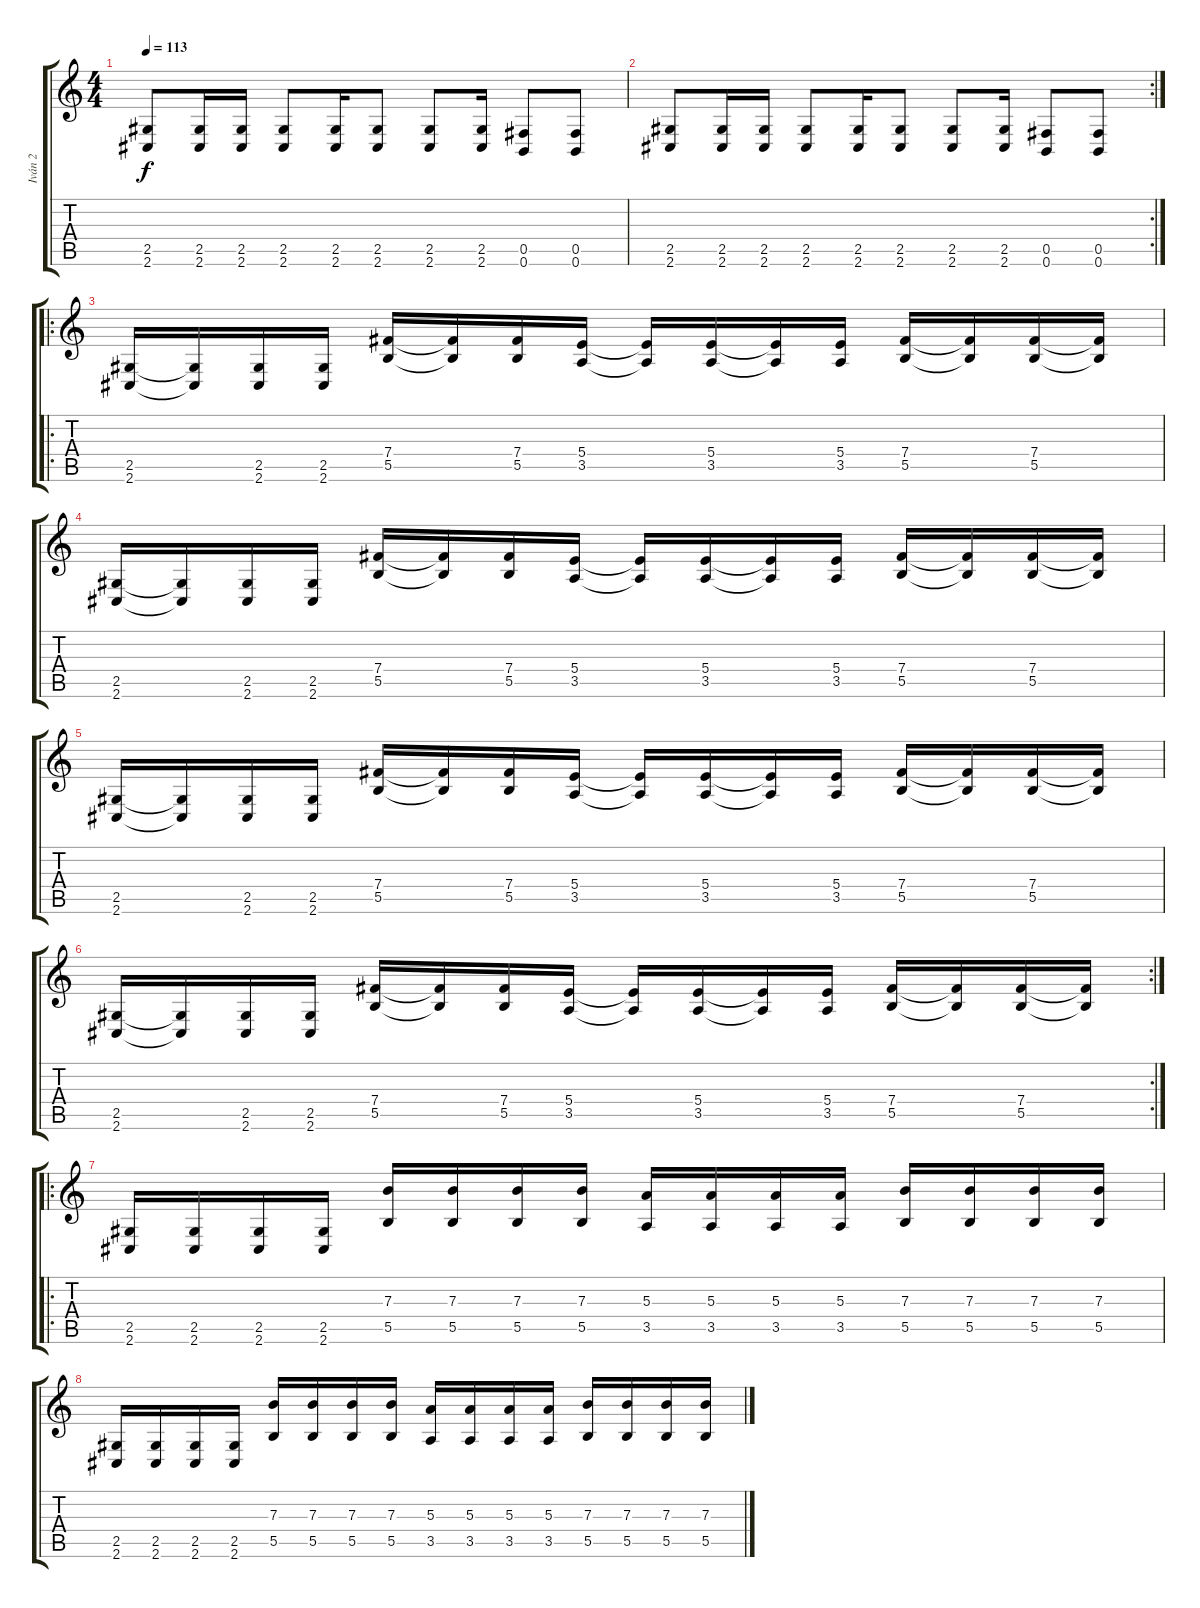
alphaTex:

\track ("Iván 2" "Iván 2") {instrument overdrivenguitar}
\staff {score tabs}
\tuning (Db4 Ab3 E3 B2 Gb2 B1) {hide}
\ts (4 4)
\tempo 113
\clef g2
\ks c
(2.5 2.6).8{dy f} (2.5 2.6).16 (2.5 2.6).16 (2.5 2.6).8 (2.5 2.6).16 (2.5 2.6).8 (2.5 2.6).8 (2.5 2.6).16 (0.5 0.6).8 (0.5 0.6).8 |
\rc 2
(2.5 2.6).8 (2.5 2.6).16 (2.5 2.6).16 (2.5 2.6).8 (2.5 2.6).16 (2.5 2.6).8 (2.5 2.6).8 (2.5 2.6).16 (0.5 0.6).8 (0.5 0.6).8 |
\ro
(2.5 2.6).16 (2.5{t} 2.6{t}).16 (2.5 2.6).16 (2.5 2.6).16 (7.4 5.5).16 (7.4{t} 5.5{t}).16 (7.4 5.5).16 (5.4 3.5).16 (5.4{t} 3.5{t}).16 (5.4 3.5).16 (5.4{t} 3.5{t}).16 (5.4 3.5).16 (7.4 5.5).16 (7.4{t} 5.5{t}).16 (7.4 5.5).16 (7.4{t} 5.5{t}).16 |
(2.5 2.6).16 (2.5{t} 2.6{t}).16 (2.5 2.6).16 (2.5 2.6).16 (7.4 5.5).16 (7.4{t} 5.5{t}).16 (7.4 5.5).16 (5.4 3.5).16 (5.4{t} 3.5{t}).16 (5.4 3.5).16 (5.4{t} 3.5{t}).16 (5.4 3.5).16 (7.4 5.5).16 (7.4{t} 5.5{t}).16 (7.4 5.5).16 (7.4{t} 5.5{t}).16 |
(2.5 2.6).16 (2.5{t} 2.6{t}).16 (2.5 2.6).16 (2.5 2.6).16 (7.4 5.5).16 (7.4{t} 5.5{t}).16 (7.4 5.5).16 (5.4 3.5).16 (5.4{t} 3.5{t}).16 (5.4 3.5).16 (5.4{t} 3.5{t}).16 (5.4 3.5).16 (7.4 5.5).16 (7.4{t} 5.5{t}).16 (7.4 5.5).16 (7.4{t} 5.5{t}).16 |
\rc 2
(2.5 2.6).16 (2.5{t} 2.6{t}).16 (2.5 2.6).16 (2.5 2.6).16 (7.4 5.5).16 (7.4{t} 5.5{t}).16 (7.4 5.5).16 (5.4 3.5).16 (5.4{t} 3.5{t}).16 (5.4 3.5).16 (5.4{t} 3.5{t}).16 (5.4 3.5).16 (7.4 5.5).16 (7.4{t} 5.5{t}).16 (7.4 5.5).16 (7.4{t} 5.5{t}).16 |
\ro
(2.5 2.6).16 (2.5 2.6).16 (2.5 2.6).16 (2.5 2.6).16 (7.3 5.5).16 (7.3 5.5).16 (7.3 5.5).16 (7.3 5.5).16 (5.3 3.5).16 (5.3 3.5).16 (5.3 3.5).16 (5.3 3.5).16 (7.3 5.5).16 (7.3 5.5).16 (7.3 5.5).16 (7.3 5.5).16 |
(2.5 2.6).16 (2.5 2.6).16 (2.5 2.6).16 (2.5 2.6).16 (7.3 5.5).16 (7.3 5.5).16 (7.3 5.5).16 (7.3 5.5).16 (5.3 3.5).16 (5.3 3.5).16 (5.3 3.5).16 (5.3 3.5).16 (7.3 5.5).16 (7.3 5.5).16 (7.3 5.5).16 (7.3 5.5).16
